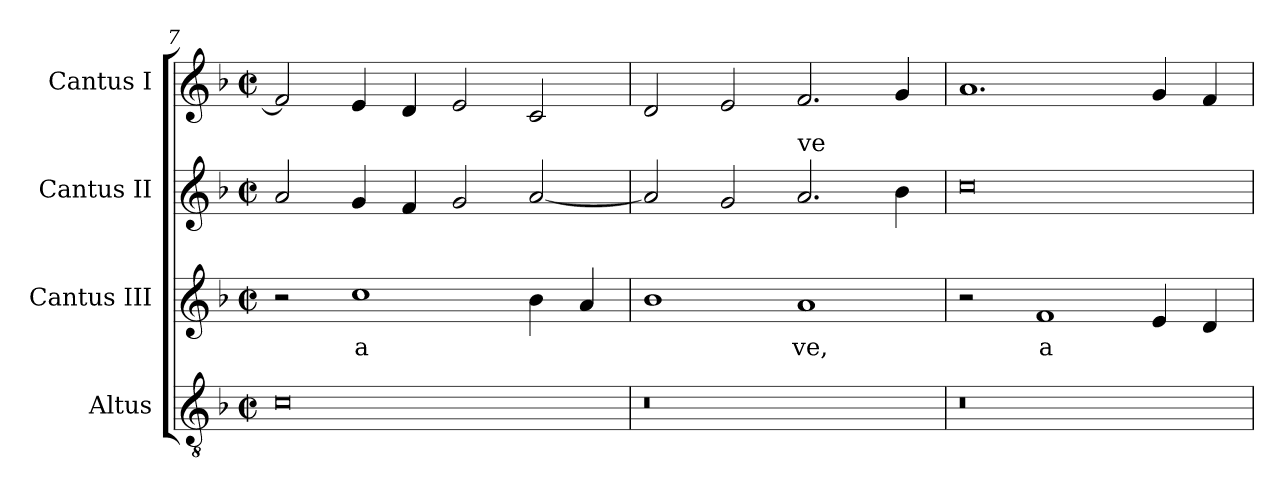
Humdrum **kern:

**kern	**kern	**text	**kern	**kern
*part4	*part3	*part3	*part2	*part1
*staff4	*staff3	*staff3	*staff2	*staff1
*I"Altus	*I"Cantus III	*	*I"Cantus II	*I"Cantus I
!!LO:LB:g=z
*clefGv2	*clefG2	*	*clefG2	*clefG2
*k[b-]	*k[b-]	*	*k[b-]	*k[b-]
*F:	*F:	*	*F:	*F:
*M2/2	*M2/2	*	*M2/2	*M2/2
*met(c|)	*met(c|)	*	*met(c|)	*met(c|)
=7	=7	=7	=7	=7
0c	2r	.	2a/	2f/]
!	!	!LO:LY:b:rj	!	!
.	1cc	a	4g/	4e/
.	.	.	4f/	4d/
.	.	.	2g/	2e/
.	4b-\	.	[<2a/	2c/
.	4a/	.	.	.
=8	=8	=8	=8	=8
0r	1b-	.	2a/]	2d/
.	.	.	2g/	2e/
!	!	!	!LO:TX:a:t=ve	!
!	!	!LO:LY:b:cj	!	!
.	1a	ve,	2.a/	2.f/
.	.	.	4b-\	4g/
=9	=9	=9	=9	=9
0r	2r	.	0cc	1.a
!	!	!LO:LY:b:rj	!	!
.	1f	a	.	.
.	4e/	.	.	4g/
.	4d/	.	.	4f/
=	=	=	=	=
*-	*-	*-	*-	*-
